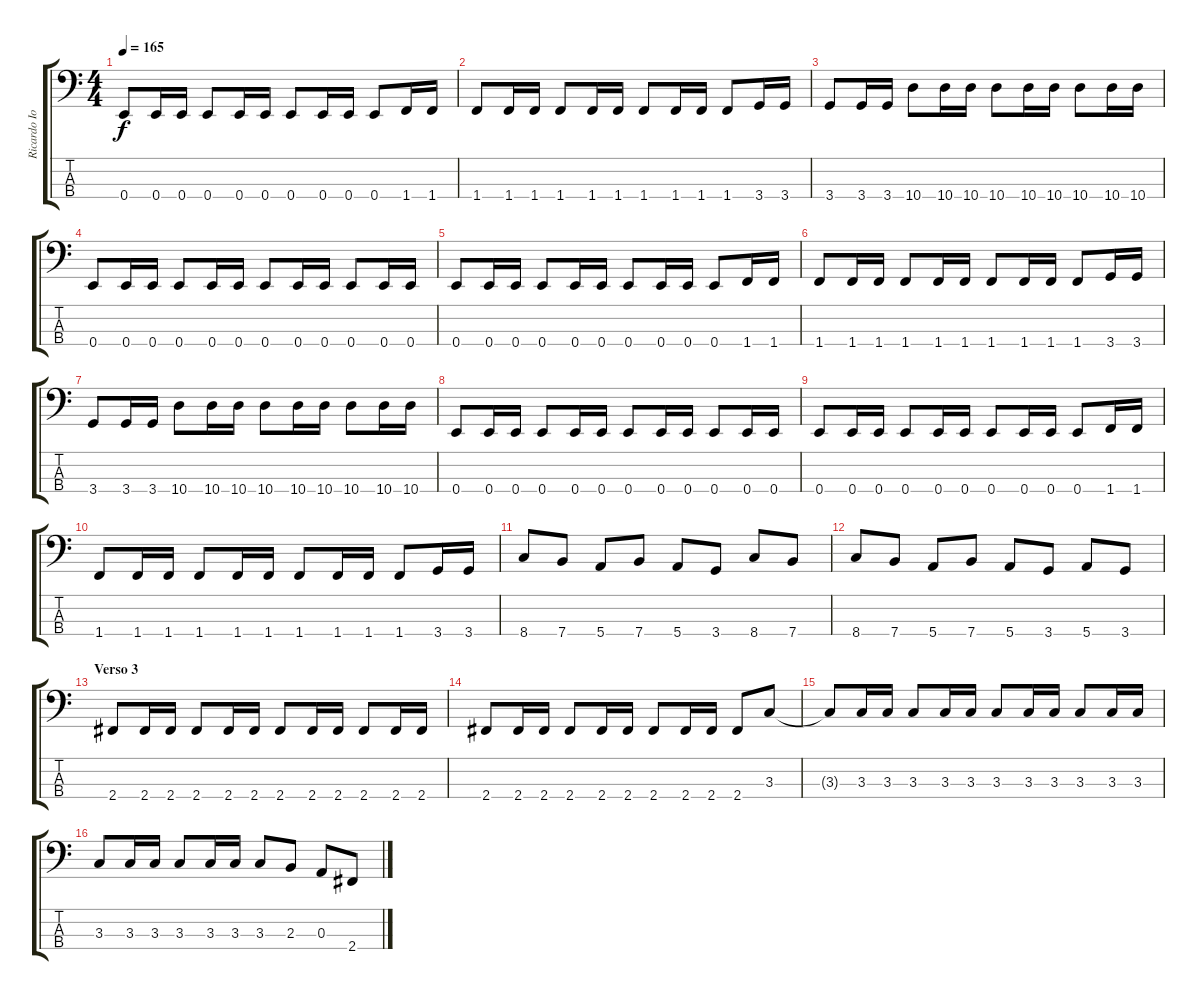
\track ("Ricardo Iorio (bajo)" "Ricardo Io") {instrument electricbassfinger}
\staff {score tabs}
\tuning (G2 D2 A1 E1) {hide}
\ts (4 4)
\tempo 165
\clef f4
\ks c
0.4.8{dy f} 0.4.16 0.4.16 0.4.8 0.4.16 0.4.16 0.4.8 0.4.16 0.4.16 0.4.8 1.4.16 1.4.16 |
1.4.8 1.4.16 1.4.16 1.4.8 1.4.16 1.4.16 1.4.8 1.4.16 1.4.16 1.4.8 3.4.16 3.4.16 |
3.4.8 3.4.16 3.4.16 10.4.8 10.4.16 10.4.16 10.4.8 10.4.16 10.4.16 10.4.8 10.4.16 10.4.16 |
0.4.8 0.4.16 0.4.16 0.4.8 0.4.16 0.4.16 0.4.8 0.4.16 0.4.16 0.4.8 0.4.16 0.4.16 |
0.4.8 0.4.16 0.4.16 0.4.8 0.4.16 0.4.16 0.4.8 0.4.16 0.4.16 0.4.8 1.4.16 1.4.16 |
1.4.8 1.4.16 1.4.16 1.4.8 1.4.16 1.4.16 1.4.8 1.4.16 1.4.16 1.4.8 3.4.16 3.4.16 |
3.4.8 3.4.16 3.4.16 10.4.8 10.4.16 10.4.16 10.4.8 10.4.16 10.4.16 10.4.8 10.4.16 10.4.16 |
0.4.8 0.4.16 0.4.16 0.4.8 0.4.16 0.4.16 0.4.8 0.4.16 0.4.16 0.4.8 0.4.16 0.4.16 |
0.4.8 0.4.16 0.4.16 0.4.8 0.4.16 0.4.16 0.4.8 0.4.16 0.4.16 0.4.8 1.4.16 1.4.16 |
1.4.8 1.4.16 1.4.16 1.4.8 1.4.16 1.4.16 1.4.8 1.4.16 1.4.16 1.4.8 3.4.16 3.4.16 |
8.4.8 7.4.8 5.4.8 7.4.8 5.4.8 3.4.8 8.4.8 7.4.8 |
8.4.8 7.4.8 5.4.8 7.4.8 5.4.8 3.4.8 5.4.8 3.4.8 |
\section ("" "Verso 3")
2.4.8 2.4.16 2.4.16 2.4.8 2.4.16 2.4.16 2.4.8 2.4.16 2.4.16 2.4.8 2.4.16 2.4.16 |
2.4.8 2.4.16 2.4.16 2.4.8 2.4.16 2.4.16 2.4.8 2.4.16 2.4.16 2.4.8 3.3.8 |
3.3{t}.8 3.3.16 3.3.16 3.3.8 3.3.16 3.3.16 3.3.8 3.3.16 3.3.16 3.3.8 3.3.16 3.3.16 |
3.3.8 3.3.16 3.3.16 3.3.8 3.3.16 3.3.16 3.3.8 2.3.8 0.3.8 2.4.8
